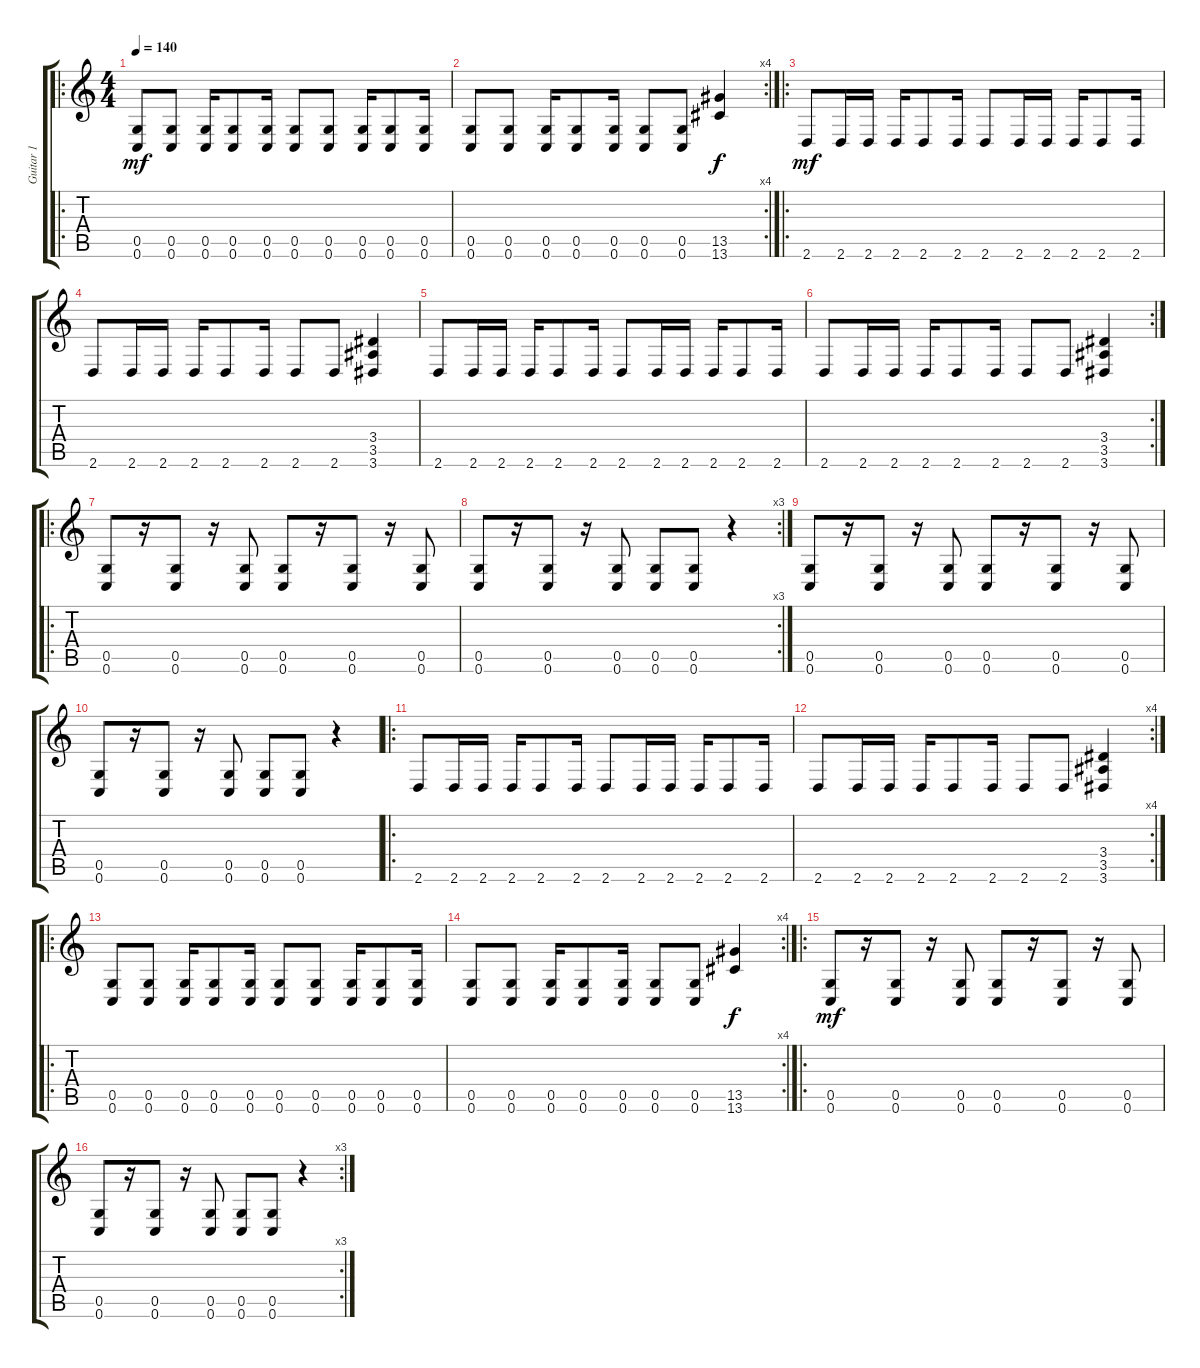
\track ("Guitar 1" "Guitar 1") {instrument overdrivenguitar}
\staff {score tabs}
\tuning (D4 A3 F3 C3 G2 C2) {hide}
\ro
\ts (4 4)
\tempo 140
\clef g2
\ks c
(0.5 0.6).8{dy mf instrument overdrivenguitar} (0.5 0.6).8 (0.5 0.6).16 (0.5 0.6).8 (0.5 0.6).16 (0.5 0.6).8 (0.5 0.6).8 (0.5 0.6).16 (0.5 0.6).8 (0.5 0.6).16 |
\rc 4
(0.5 0.6).8 (0.5 0.6).8 (0.5 0.6).16 (0.5 0.6).8 (0.5 0.6).16 (0.5 0.6).8 (0.5 0.6).8 (13.5 13.6).4{dy f} |
\ro
2.6.8{dy mf} 2.6.16 2.6.16 2.6.16 2.6.8 2.6.16 2.6.8 2.6.16 2.6.16 2.6.16 2.6.8 2.6.16 |
2.6.8 2.6.16 2.6.16 2.6.16 2.6.8 2.6.16 2.6.8 2.6.8 (3.4 3.5 3.6).4 |
2.6.8 2.6.16 2.6.16 2.6.16 2.6.8 2.6.16 2.6.8 2.6.16 2.6.16 2.6.16 2.6.8 2.6.16 |
\rc 2
2.6.8 2.6.16 2.6.16 2.6.16 2.6.8 2.6.16 2.6.8 2.6.8 (3.4 3.5 3.6).4 |
\ro
(0.5 0.6).8 r.16 (0.5 0.6).8 r.16 (0.5 0.6).8 (0.5 0.6).8 r.16 (0.5 0.6).8 r.16 (0.5 0.6).8 |
\rc 3
(0.5 0.6).8 r.16 (0.5 0.6).8 r.16 (0.5 0.6).8 (0.5 0.6).8 (0.5 0.6).8 r.4 |
(0.5 0.6).8 r.16 (0.5 0.6).8 r.16 (0.5 0.6).8 (0.5 0.6).8 r.16 (0.5 0.6).8 r.16 (0.5 0.6).8 |
(0.5 0.6).8 r.16 (0.5 0.6).8 r.16 (0.5 0.6).8 (0.5 0.6).8 (0.5 0.6).8 r.4 |
\ro
2.6.8 2.6.16 2.6.16 2.6.16 2.6.8 2.6.16 2.6.8 2.6.16 2.6.16 2.6.16 2.6.8 2.6.16 |
\rc 4
2.6.8 2.6.16 2.6.16 2.6.16 2.6.8 2.6.16 2.6.8 2.6.8 (3.4 3.5 3.6).4 |
\ro
(0.5 0.6).8 (0.5 0.6).8 (0.5 0.6).16 (0.5 0.6).8 (0.5 0.6).16 (0.5 0.6).8 (0.5 0.6).8 (0.5 0.6).16 (0.5 0.6).8 (0.5 0.6).16 |
\rc 4
(0.5 0.6).8 (0.5 0.6).8 (0.5 0.6).16 (0.5 0.6).8 (0.5 0.6).16 (0.5 0.6).8 (0.5 0.6).8 (13.5 13.6).4{dy f} |
\ro
(0.5 0.6).8{dy mf} r.16 (0.5 0.6).8 r.16 (0.5 0.6).8 (0.5 0.6).8 r.16 (0.5 0.6).8 r.16 (0.5 0.6).8 |
\rc 3
(0.5 0.6).8 r.16 (0.5 0.6).8 r.16 (0.5 0.6).8 (0.5 0.6).8 (0.5 0.6).8 r.4
